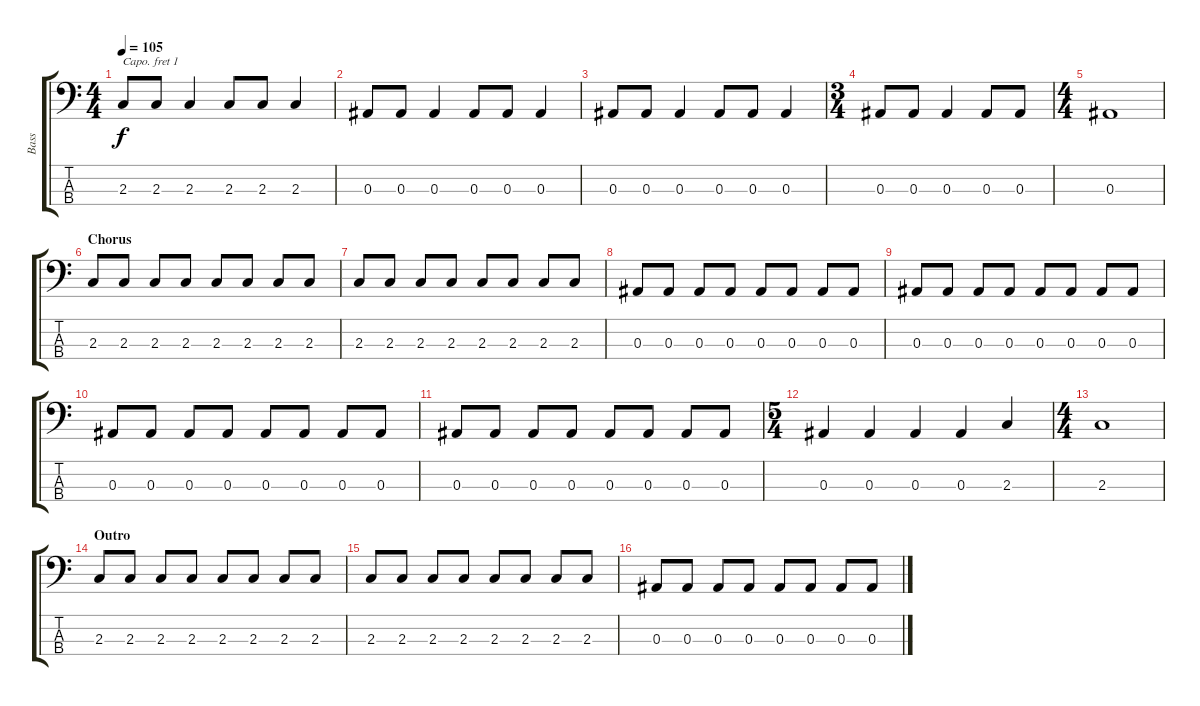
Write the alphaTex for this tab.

\track ("Bass" "Bass") {instrument electricbassfinger}
\staff {score tabs}
\capo 1
\tuning (G2 D2 A1 E1) {hide}
\ts (4 4)
\tempo 105
\clef f4
\ks c
2.3.8{dy f} 2.3.8 2.3.4 2.3.8 2.3.8 2.3.4 |
0.3.8 0.3.8 0.3.4 0.3.8 0.3.8 0.3.4 |
0.3.8 0.3.8 0.3.4 0.3.8 0.3.8 0.3.4 |
\ts (3 4)
0.3.8 0.3.8 0.3.4 0.3.8 0.3.8 |
\ts (4 4)
0.3.1 |
\section ("" "Chorus")
2.3.8 2.3.8 2.3.8 2.3.8 2.3.8 2.3.8 2.3.8 2.3.8 |
2.3.8 2.3.8 2.3.8 2.3.8 2.3.8 2.3.8 2.3.8 2.3.8 |
0.3.8 0.3.8 0.3.8 0.3.8 0.3.8 0.3.8 0.3.8 0.3.8 |
0.3.8 0.3.8 0.3.8 0.3.8 0.3.8 0.3.8 0.3.8 0.3.8 |
0.3.8 0.3.8 0.3.8 0.3.8 0.3.8 0.3.8 0.3.8 0.3.8 |
0.3.8 0.3.8 0.3.8 0.3.8 0.3.8 0.3.8 0.3.8 0.3.8 |
\ts (5 4)
0.3.4 0.3.4 0.3.4 0.3.4 2.3.4 |
\ts (4 4)
2.3.1 |
\section ("" "Outro")
2.3.8 2.3.8 2.3.8 2.3.8 2.3.8 2.3.8 2.3.8 2.3.8 |
2.3.8 2.3.8 2.3.8 2.3.8 2.3.8 2.3.8 2.3.8 2.3.8 |
0.3.8 0.3.8 0.3.8 0.3.8 0.3.8 0.3.8 0.3.8 0.3.8
